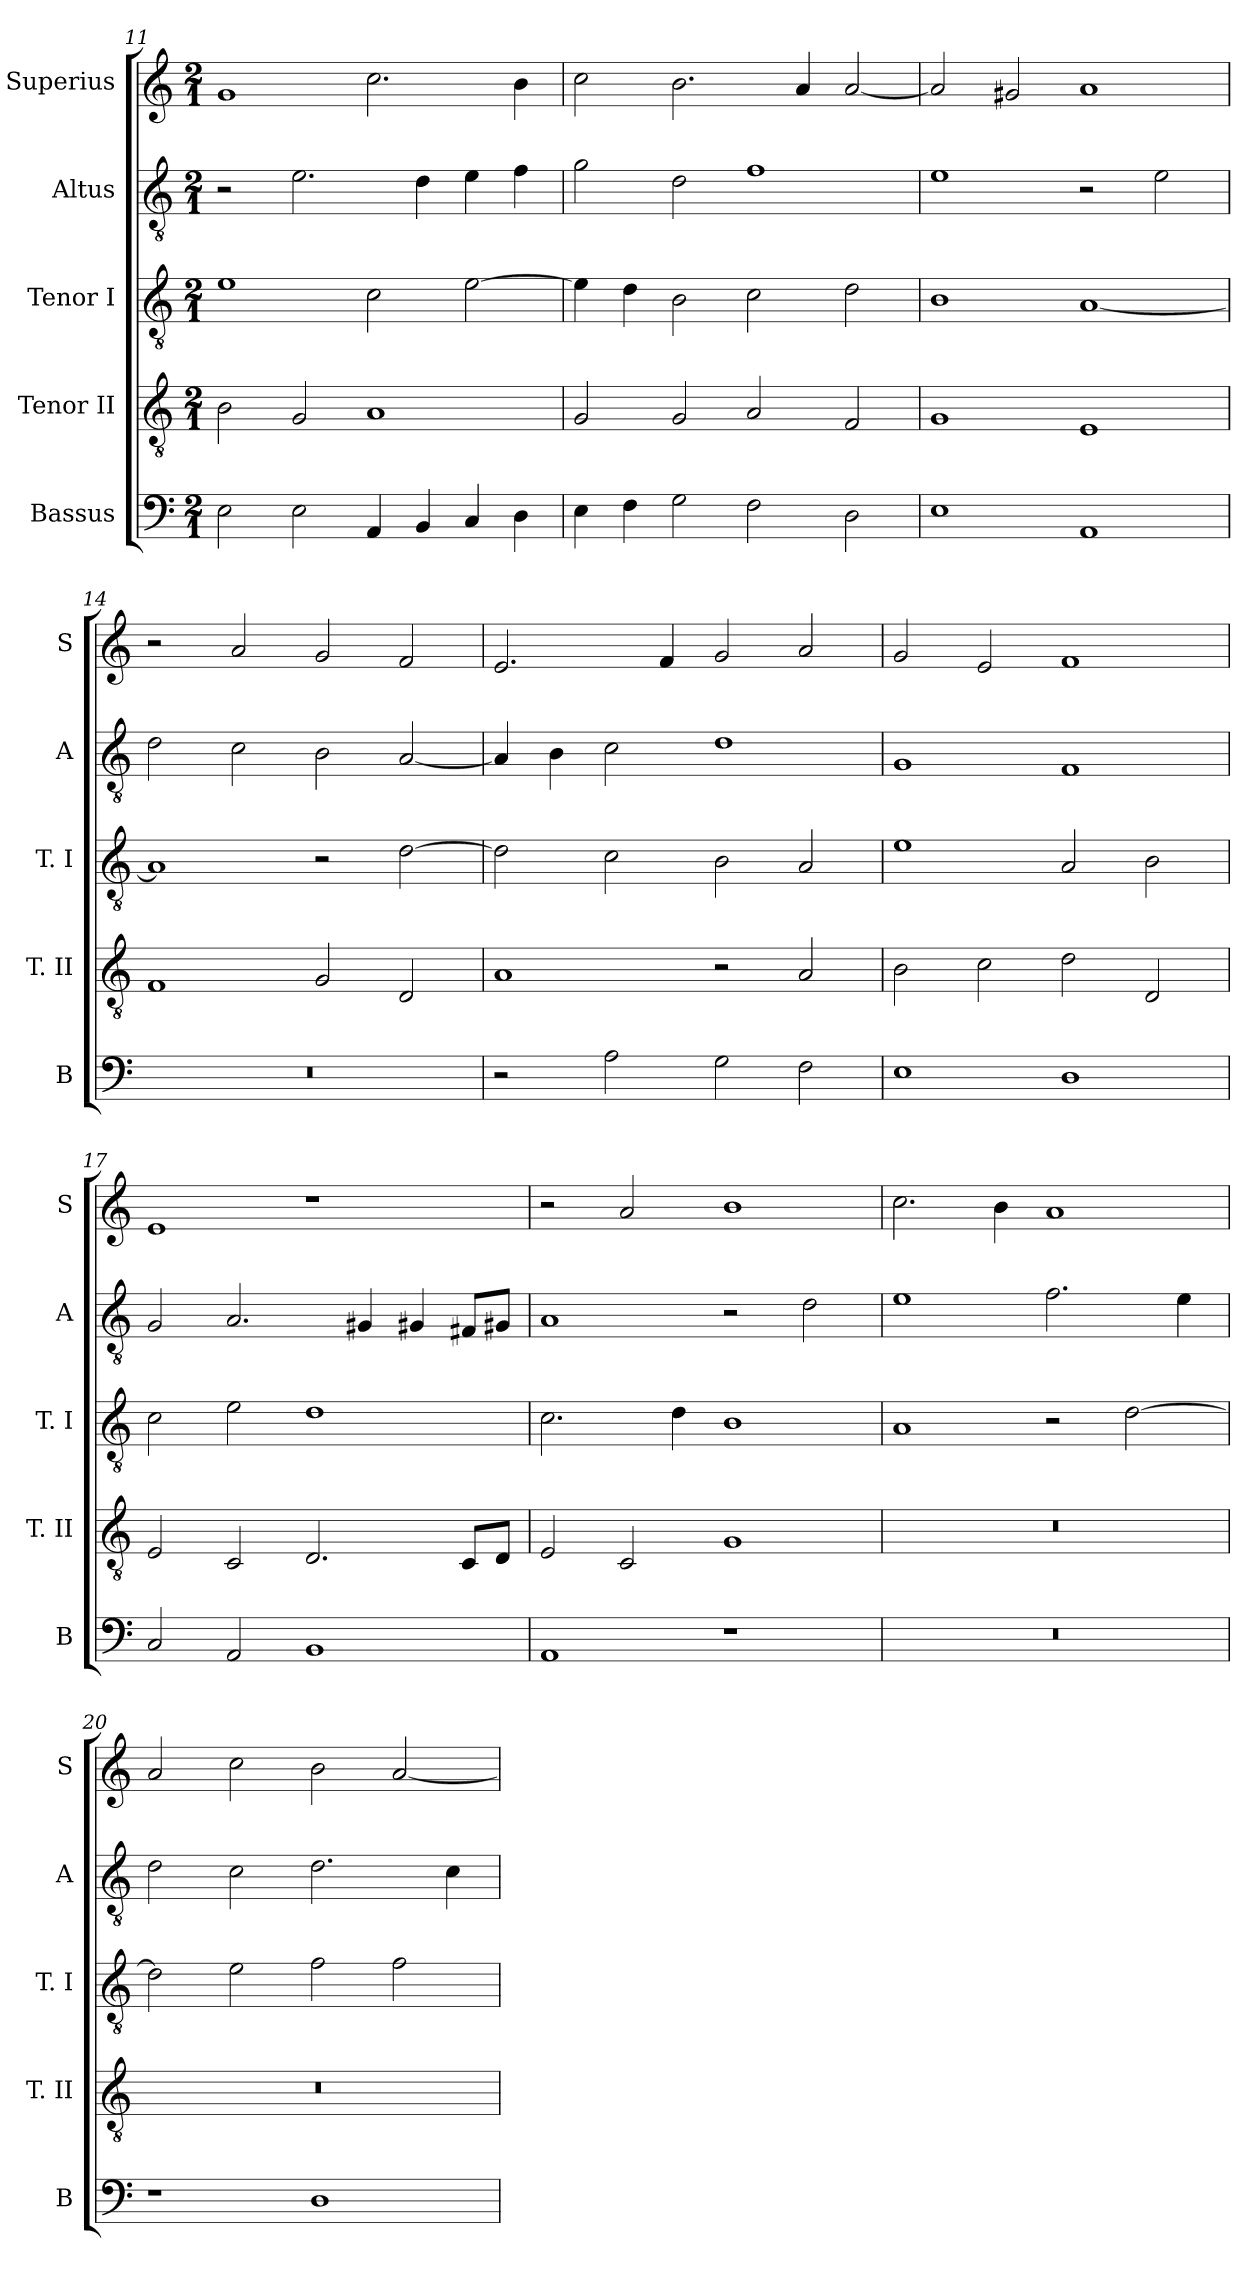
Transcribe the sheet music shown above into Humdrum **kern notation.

**kern	**kern	**kern	**kern	**kern
*part5	*part4	*part3	*part2	*part1
*staff5	*staff4	*staff3	*staff2	*staff1
*I"Bassus	*I"Tenor II	*I"Tenor I	*I"Altus	*I"Superius
*I'B	*I'T. II	*I'T. I	*I'A	*I'S
*clefF4	*clefGv2	*clefGv2	*clefGv2	*clefG2
*k[]	*k[]	*k[]	*k[]	*k[]
*C:	*C:	*C:	*C:	*C:
*M2/1	*M2/1	*M2/1	*M2/1	*M2/1
=11	=11	=11	=11	=11
2E	2B	1e	2r	1g
2E	2G	.	2.e	.
4AA	1A	2c	.	2.cc
4BB	.	.	4d	.
4C	.	[2e	4e	.
4D	.	.	4f	4b
=12	=12	=12	=12	=12
4E	2G	4e]	2g	2cc
4F	.	4d	.	.
2G	2G	2B	2d	2.b
2F	2A	2c	1f	.
.	.	.	.	4a
2D	2F	2d	.	[2a
=13	=13	=13	=13	=13
1E	1G	1B	1e	2a]
.	.	.	.	2g#X
1AA	1E	[1A	2r	1a
.	.	.	2e	.
=14	=14	=14	=14	=14
0r	1F	1A]	2d	2r
.	.	.	2c	2a
.	2G	2r	2B	2g
.	2D	[2d	[2A	2f
=15	=15	=15	=15	=15
2r	1A	2d]	4A]	2.e
.	.	.	4B	.
2A	.	2c	2c	.
.	.	.	.	4f
2G	2r	2B	1d	2g
2F	2A	2A	.	2a
=16	=16	=16	=16	=16
1E	2B	1e	1G	2g
.	2c	.	.	2e
1D	2d	2A	1F	1f
.	2D	2B	.	.
=17	=17	=17	=17	=17
2C	2E	2c	2G	1e
2AA	2C	2e	2.A	.
1BB	2.D	1d	.	1r
.	.	.	4G#X	.
.	.	.	4G#X	.
.	8CL	.	8F#XL	.
.	8DJ	.	8G#XJ	.
=18	=18	=18	=18	=18
1AA	2E	2.c	1A	2r
.	2C	.	.	2a
.	.	4d	.	.
1r	1G	1B	2r	1b
.	.	.	2d	.
=19	=19	=19	=19	=19
0r	0r	1A	1e	2.cc
.	.	.	.	4b
.	.	2r	2.f	1a
.	.	[2d	.	.
.	.	.	4e	.
=20	=20	=20	=20	=20
1r	0r	2d]	2d	2a
.	.	2e	2c	2cc
1D	.	2f	2.d	2b
.	.	2f	.	[2a
.	.	.	4c	.
=	=	=	=	=
*-	*-	*-	*-	*-
